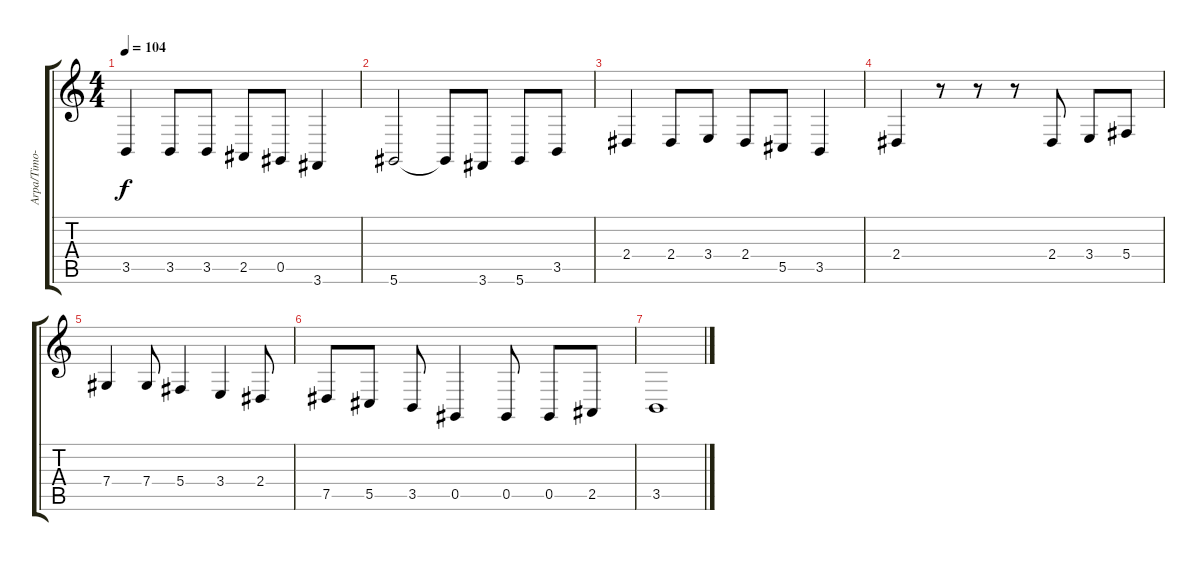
\track ("Arpa/Timo-Timo (Guitarra)" "Arpa/Timo-") {instrument seashore}
\staff {score tabs}
\tuning (Eb4 Bb3 Gb3 Db3 Ab2 Eb2) {hide}
\ts (4 4)
\tempo 104
\clef g2
\ks c
3.5.4{dy f} 3.5.8 3.5.8 2.5.8 0.5.8 3.6.4 |
5.6.2 5.6{t}.8 3.6.8 5.6.8 3.5.8 |
2.4.4 2.4.8 3.4.8 2.4.8 5.5.8 3.5.4 |
2.4.4 r.8 r.8 r.8 2.4.8 3.4.8 5.4.8 |
7.4.4 7.4.8 5.4.4 3.4.4 2.4.8 |
7.5.8 5.5.8 3.5.8 0.5.4 0.5.8 0.5.8 2.5.8 |
3.5.1
